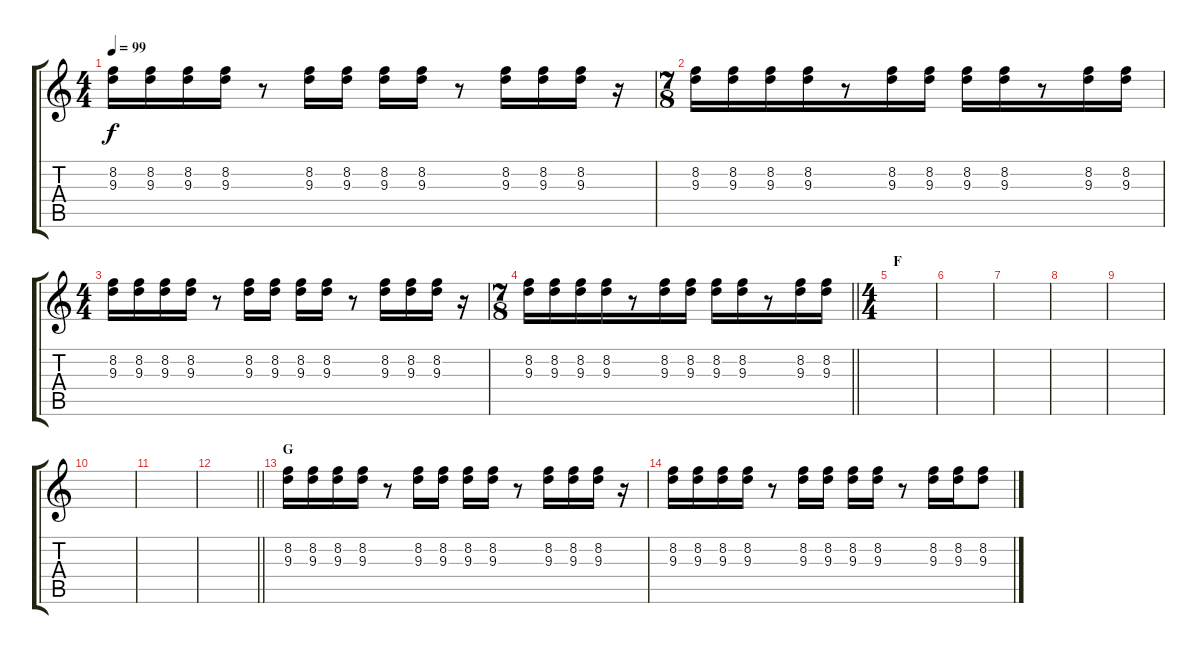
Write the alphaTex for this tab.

\track "" {instrument overdrivenguitar}
\staff {score tabs}
\tuning (D4 A3 F3 C3 G2 C2) {hide}
\ts (4 4)
\tempo 99
\clef g2
\ks c
(8.2 9.3).16{dy f} (8.2 9.3).16 (8.2 9.3).16 (8.2 9.3).16 r.8 (8.2 9.3).16 (8.2 9.3).16 (8.2 9.3).16 (8.2 9.3).16 r.8 (8.2 9.3).16 (8.2 9.3).16 (8.2 9.3).16 r.16 |
\ts (7 8)
(8.2 9.3).16 (8.2 9.3).16 (8.2 9.3).16 (8.2 9.3).16 r.8 (8.2 9.3).16 (8.2 9.3).16 (8.2 9.3).16 (8.2 9.3).16 r.8 (8.2 9.3).16 (8.2 9.3).16 |
\ts (4 4)
(8.2 9.3).16 (8.2 9.3).16 (8.2 9.3).16 (8.2 9.3).16 r.8 (8.2 9.3).16 (8.2 9.3).16 (8.2 9.3).16 (8.2 9.3).16 r.8 (8.2 9.3).16 (8.2 9.3).16 (8.2 9.3).16 r.16 |
\ts (7 8)
\barLineRight lightlight
(8.2 9.3).16 (8.2 9.3).16 (8.2 9.3).16 (8.2 9.3).16 r.8 (8.2 9.3).16 (8.2 9.3).16 (8.2 9.3).16 (8.2 9.3).16 r.8 (8.2 9.3).16 (8.2 9.3).16 |
\ts (4 4)
\section ("" "F")
|
|
|
|
|
|
|
\barLineRight lightlight
|
\section ("" "G")
(8.2 9.3).16 (8.2 9.3).16 (8.2 9.3).16 (8.2 9.3).16 r.8 (8.2 9.3).16 (8.2 9.3).16 (8.2 9.3).16 (8.2 9.3).16 r.8 (8.2 9.3).16 (8.2 9.3).16 (8.2 9.3).16 r.16 |
(8.2 9.3).16 (8.2 9.3).16 (8.2 9.3).16 (8.2 9.3).16 r.8 (8.2 9.3).16 (8.2 9.3).16 (8.2 9.3).16 (8.2 9.3).16 r.8 (8.2 9.3).16 (8.2 9.3).16 (8.2 9.3).8
